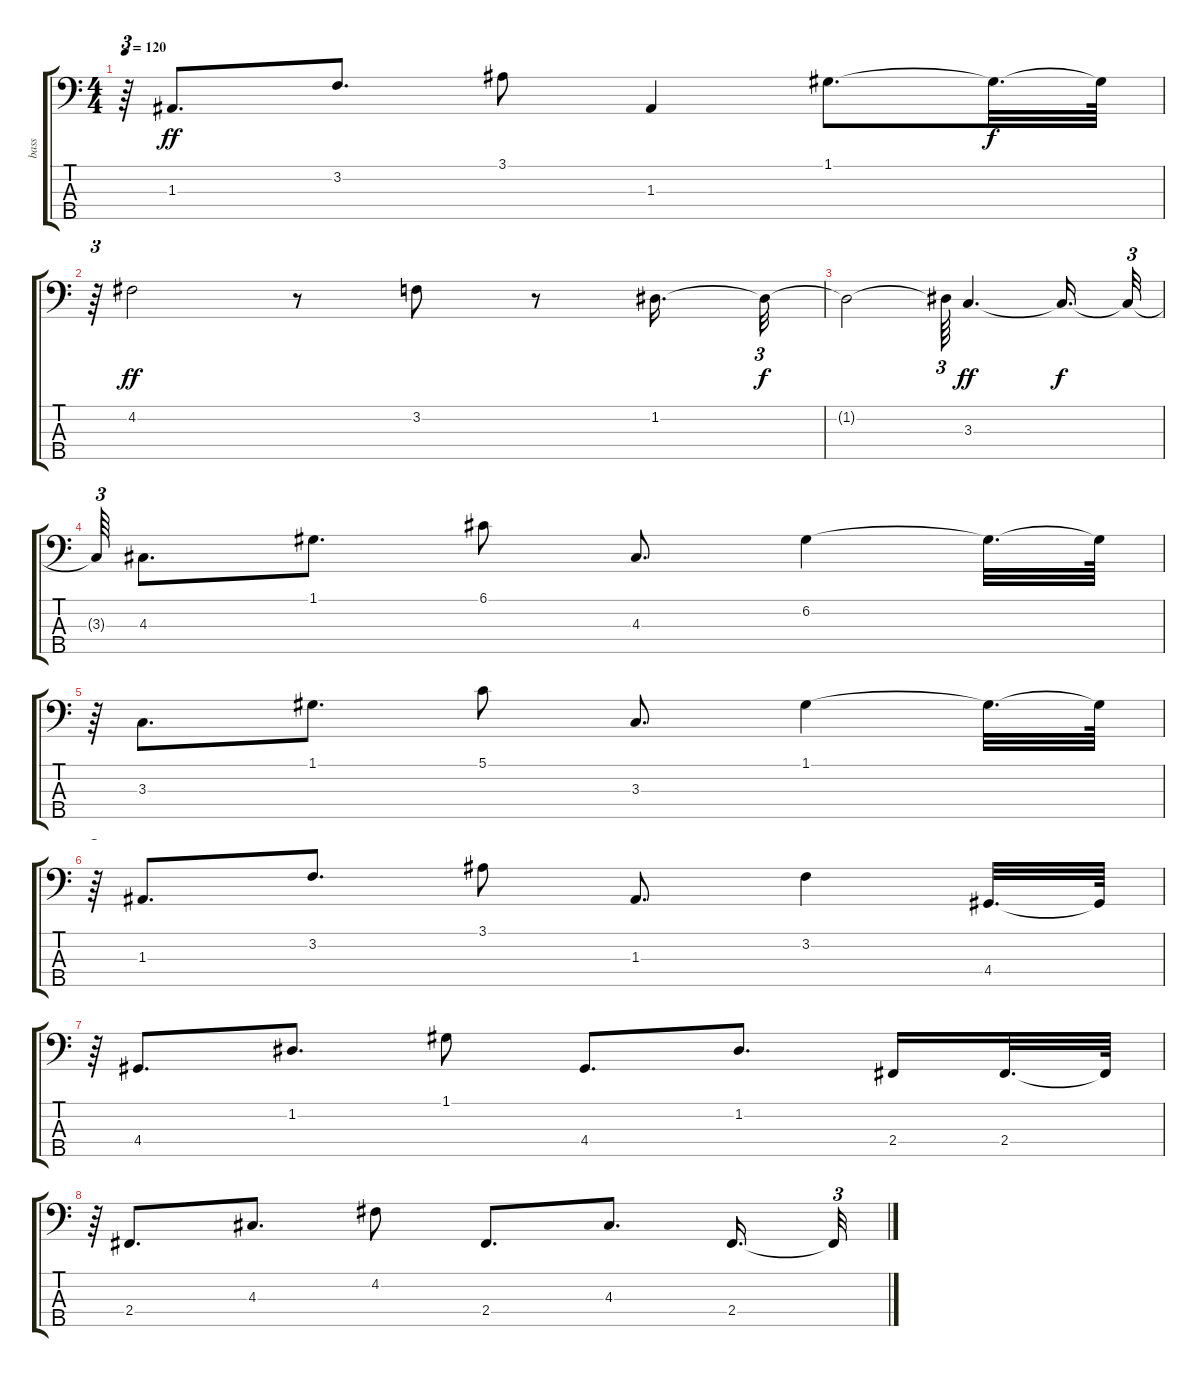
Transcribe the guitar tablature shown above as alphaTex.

\track ("bass" "bass") {instrument fretlessbass}
\staff {score tabs}
\tuning (G2 D2 A1 E1 B0) {hide}
\ts (4 4)
\tempo 120
\clef f4
\ks c
r.64{tu (3 2) dy f} 1.3.8{d dy ff} 3.2.8{d} 3.1.8 1.3.4 1.1.8{d} 1.1{t}.32{d dy f} 1.1{t}.64 |
r.64{tu (3 2)} 4.2.2{dy ff} r.8 3.2.8 r.8 1.2.16{d} 1.2{t}.32{tu (3 2) dy f} |
1.2{t}.2 1.2{t}.64{tu (3 2)} 3.3.4{d dy ff} 3.3{t}.16{d dy f} 3.3{t}.32{tu (3 2)} |
3.3{t}.64{tu (3 2)} 4.3.8{d} 1.1.8{d} 6.1.8 4.3.8{d} 6.2.4 6.2{t}.32{d} 6.2{t}.64 |
r.64{tu (3 2)} 3.3.8{d} 1.1.8{d} 5.1.8 3.3.8{d} 1.1.4 1.1{t}.32{d} 1.1{t}.64 |
r.64{tu (3 2)} 1.3.8{d} 3.2.8{d} 3.1.8 1.3.8{d} 3.2.4 4.4.32{d} 4.4{t}.64 |
r.64{tu (3 2)} 4.4.8{d} 1.2.8{d} 1.1.8 4.4.8{d} 1.2.8{d} 2.4.16 2.4.32{d} 2.4{t}.64 |
r.64{tu (3 2)} 2.4.8{d} 4.3.8{d} 4.2.8 2.4.8{d} 4.3.8{d} 2.4.16{d} 2.4{t}.32{tu (3 2)}
